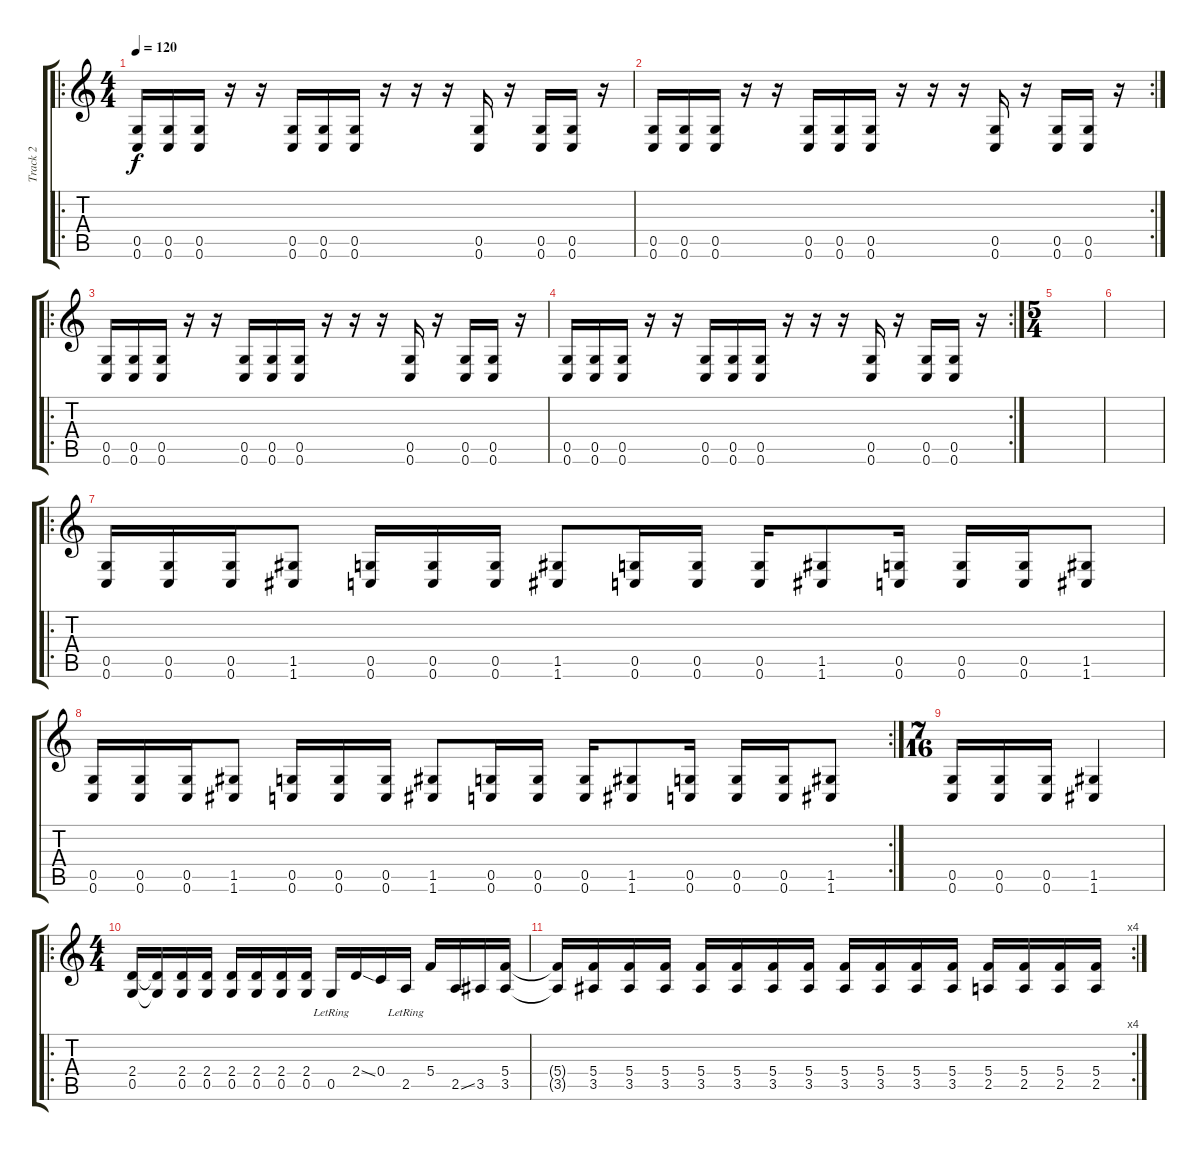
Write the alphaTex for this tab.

\track ("Track 2" "Track 2") {instrument distortionguitar}
\staff {score tabs}
\tuning (D4 A3 F3 C3 G2 C2) {hide}
\ro
\ts (4 4)
\tempo 120
\clef g2
\ks c
(0.5 0.6).16{dy f} (0.5 0.6).16 (0.5 0.6).16 r.16 r.16 (0.5 0.6).16 (0.5 0.6).16 (0.5 0.6).16 r.16 r.16 r.16 (0.5 0.6).16 r.16 (0.5 0.6).16 (0.5 0.6).16 r.16 |
\rc 2
(0.5 0.6).16 (0.5 0.6).16 (0.5 0.6).16 r.16 r.16 (0.5 0.6).16 (0.5 0.6).16 (0.5 0.6).16 r.16 r.16 r.16 (0.5 0.6).16 r.16 (0.5 0.6).16 (0.5 0.6).16 r.16 |
\ro
(0.5 0.6).16 (0.5 0.6).16 (0.5 0.6).16 r.16 r.16 (0.5 0.6).16 (0.5 0.6).16 (0.5 0.6).16 r.16 r.16 r.16 (0.5 0.6).16 r.16 (0.5 0.6).16 (0.5 0.6).16 r.16 |
\rc 2
(0.5 0.6).16 (0.5 0.6).16 (0.5 0.6).16 r.16 r.16 (0.5 0.6).16 (0.5 0.6).16 (0.5 0.6).16 r.16 r.16 r.16 (0.5 0.6).16 r.16 (0.5 0.6).16 (0.5 0.6).16 r.16 |
\ts (5 4)
|
|
\ro
(0.5 0.6).16 (0.5 0.6).16 (0.5 0.6).16 (1.5 1.6).8 (0.5 0.6).16 (0.5 0.6).16 (0.5 0.6).16 (1.5 1.6).8 (0.5 0.6).16 (0.5 0.6).16 (0.5 0.6).16 (1.5 1.6).8 (0.5 0.6).16 (0.5 0.6).16 (0.5 0.6).16 (1.5 1.6).8 |
\rc 2
(0.5 0.6).16 (0.5 0.6).16 (0.5 0.6).16 (1.5 1.6).8 (0.5 0.6).16 (0.5 0.6).16 (0.5 0.6).16 (1.5 1.6).8 (0.5 0.6).16 (0.5 0.6).16 (0.5 0.6).16 (1.5 1.6).8 (0.5 0.6).16 (0.5 0.6).16 (0.5 0.6).16 (1.5 1.6).8 |
\ts (7 16)
(0.5 0.6).16 (0.5 0.6).16 (0.5 0.6).16 (1.5 1.6).4 |
\ro
\ts (4 4)
(2.4 0.5).16 (2.4{t} 0.5{t}).16 (2.4 0.5).16 (2.4 0.5).16 (2.4 0.5).16 (2.4 0.5).16 (2.4 0.5).16 (2.4 0.5).16 0.5{lr}.16 2.4{ss}.16 0.4.16 2.5{lr}.16 5.4.16 2.5{ss}.16 3.5.16 (5.4 3.5).16 |
\rc 4
(5.4{t} 3.5{t}).16 (5.4 3.5).16 (5.4 3.5).16 (5.4 3.5).16 (5.4 3.5).16 (5.4 3.5).16 (5.4 3.5).16 (5.4 3.5).16 (5.4 3.5).16 (5.4 3.5).16 (5.4 3.5).16 (5.4 3.5).16 (5.4 2.5).16 (5.4 2.5).16 (5.4 2.5).16 (5.4 2.5).16
